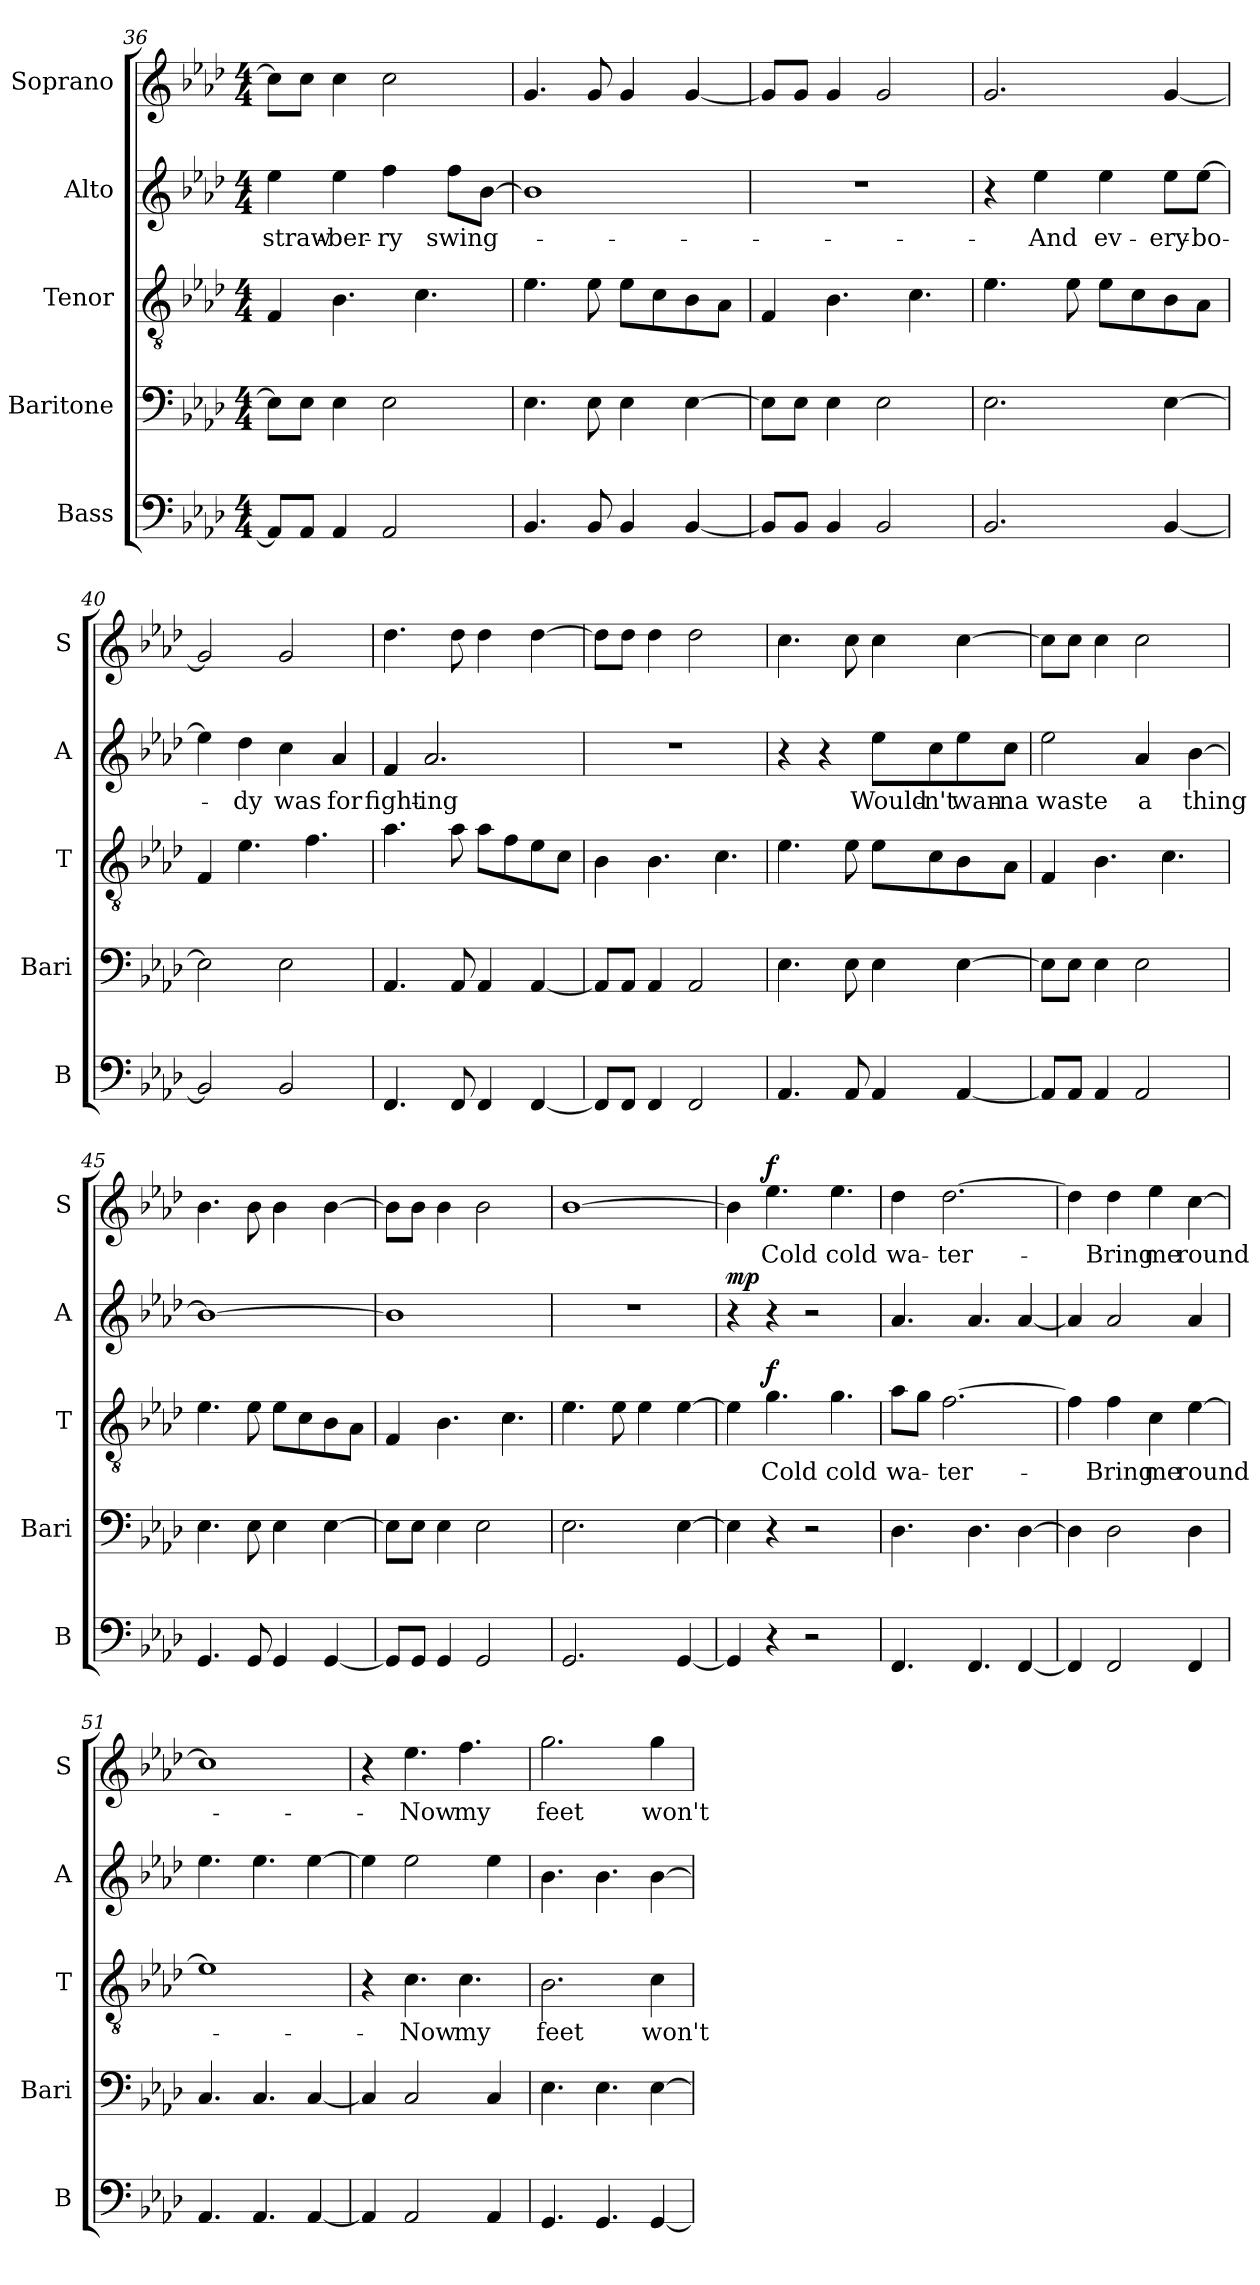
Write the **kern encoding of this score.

**kern	**kern	**kern	**text	**dynam	**kern	**text	**dynam	**kern	**text	**dynam
*part5	*part4	*part3	*part3	*part3	*part2	*part2	*part2	*part1	*part1	*part1
*staff5	*staff4	*staff3	*staff3	*staff3	*staff2	*staff2	*staff2	*staff1	*staff1	*staff1
*I"Bass	*I"Baritone	*I"Tenor	*	*	*I"Alto	*	*	*I"Soprano	*	*
*I'B	*I'Bari	*I'T	*	*	*I'A	*	*	*I'S	*	*
*clefF4	*clefF4	*clefGv2	*	*	*clefG2	*	*	*clefG2	*	*
*k[b-e-a-d-]	*k[b-e-a-d-]	*k[b-e-a-d-]	*	*	*k[b-e-a-d-]	*	*	*k[b-e-a-d-]	*	*
*M4/4	*M4/4	*M4/4	*	*	*M4/4	*	*	*M4/4	*	*
=36	=36	=36	=36	=36	=36	=36	=36	=36	=36	=36
!	!	!	!	!	!	!LO:LY:b	!	!	!	!
8AA-/L]	8E-\L]	4F/	.	.	4ee-\	straw-	.	8cc\L]	.	.
8AA-/J	8E-\J	.	.	.	.	.	.	8cc\J	.	.
!	!	!	!	!	!	!LO:LY:b	!	!	!	!
4AA-/	4E-\	4.B-\	.	.	4ee-\	-ber-	.	4cc\	.	.
!	!	!	!	!	!	!LO:LY:b	!	!	!	!
2AA-/	2E-\	.	.	.	4ff\	-ry	.	2cc\	.	.
.	.	4.c\	.	.	.	.	.	.	.	.
!	!	!	!	!	!	!LO:LY:b	!	!	!	!
.	.	.	.	.	8ff\L	swing-	.	.	.	.
.	.	.	.	.	[8b-\J	.	.	.	.	.
!!LO:PB:g=z
=37	=37	=37	=37	=37	=37	=37	=37	=37	=37	=37
4.BB-/	4.E-\	4.e-\	.	.	1b-]	.	.	4.g/	.	.
8BB-/	8E-\	8e-\	.	.	.	.	.	8g/	.	.
4BB-/	4E-\	8e-\L	.	.	.	.	.	4g/	.	.
.	.	8c\	.	.	.	.	.	.	.	.
[4BB-/	[4E-\	8B-\	.	.	.	.	.	[4g/	.	.
.	.	8A-\J	.	.	.	.	.	.	.	.
=38	=38	=38	=38	=38	=38	=38	=38	=38	=38	=38
8BB-/L]	8E-\L]	4F/	.	.	1r	.	.	8g/L]	.	.
8BB-/J	8E-\J	.	.	.	.	.	.	8g/J	.	.
4BB-/	4E-\	4.B-\	.	.	.	.	.	4g/	.	.
2BB-/	2E-\	.	.	.	.	.	.	2g/	.	.
.	.	4.c\	.	.	.	.	.	.	.	.
=39	=39	=39	=39	=39	=39	=39	=39	=39	=39	=39
2.BB-/	2.E-\	4.e-\	.	.	4r	.	.	2.g/	.	.
!	!	!	!	!	!	!LO:LY:b	!	!	!	!
.	.	.	.	.	4ee-\	-And	.	.	.	.
.	.	8e-\	.	.	.	.	.	.	.	.
!	!	!	!	!	!	!LO:LY:b	!	!	!	!
.	.	8e-\L	.	.	4ee-\	ev-	.	.	.	.
.	.	8c\	.	.	.	.	.	.	.	.
!	!	!	!	!	!	!LO:LY:b	!	!	!	!
[4BB-/	[4E-\	8B-\	.	.	8ee-\L	-ery-	.	[4g/	.	.
!	!	!	!	!	!	!LO:LY:b	!	!	!	!
.	.	8A-\J	.	.	[8ee-\J	-bo-	.	.	.	.
=40	=40	=40	=40	=40	=40	=40	=40	=40	=40	=40
2BB-/]	2E-\]	4F/	.	.	4ee-\]	.	.	2g/]	.	.
!	!	!	!	!	!	!LO:LY:b	!	!	!	!
.	.	4.e-\	.	.	4dd-\	-dy	.	.	.	.
!	!	!	!	!	!	!LO:LY:b	!	!	!	!
2BB-/	2E-\	.	.	.	4cc\	was	.	2g/	.	.
.	.	4.f\	.	.	.	.	.	.	.	.
!	!	!	!	!	!	!LO:LY:b	!	!	!	!
.	.	.	.	.	4a-/	for	.	.	.	.
=41	=41	=41	=41	=41	=41	=41	=41	=41	=41	=41
!	!	!	!	!	!	!LO:LY:b	!	!	!	!
4.FF/	4.AA-/	4.a-\	.	.	4f/	fight-	.	4.dd-\	.	.
!	!	!	!	!	!	!LO:LY:b	!	!	!	!
.	.	.	.	.	2.a-/	-ing	.	.	.	.
8FF/	8AA-/	8a-\	.	.	.	.	.	8dd-\	.	.
4FF/	4AA-/	8a-\L	.	.	.	.	.	4dd-\	.	.
.	.	8f\	.	.	.	.	.	.	.	.
[4FF/	[4AA-/	8e-\	.	.	.	.	.	[4dd-\	.	.
.	.	8c\J	.	.	.	.	.	.	.	.
!!LO:LB:g=z
=42	=42	=42	=42	=42	=42	=42	=42	=42	=42	=42
8FF/L]	8AA-/L]	4B-\	.	.	1r	.	.	8dd-\L]	.	.
8FF/J	8AA-/J	.	.	.	.	.	.	8dd-\J	.	.
4FF/	4AA-/	4.B-\	.	.	.	.	.	4dd-\	.	.
2FF/	2AA-/	.	.	.	.	.	.	2dd-\	.	.
.	.	4.c\	.	.	.	.	.	.	.	.
=43	=43	=43	=43	=43	=43	=43	=43	=43	=43	=43
4.AA-/	4.E-\	4.e-\	.	.	4r	.	.	4.cc\	.	.
.	.	.	.	.	4r	.	.	.	.	.
8AA-/	8E-\	8e-\	.	.	.	.	.	8cc\	.	.
!	!	!	!	!	!	!LO:LY:b	!	!	!	!
4AA-/	4E-\	8e-\L	.	.	8ee-\L	Would-	.	4cc\	.	.
!	!	!	!	!	!	!LO:LY:b	!	!	!	!
.	.	8c\	.	.	8cc\	-n't	.	.	.	.
!	!	!	!	!	!	!LO:LY:b	!	!	!	!
[4AA-/	[4E-\	8B-\	.	.	8ee-\	wan-	.	[4cc\	.	.
!	!	!	!	!	!	!LO:LY:b	!	!	!	!
.	.	8A-\J	.	.	8cc\J	-na	.	.	.	.
=44	=44	=44	=44	=44	=44	=44	=44	=44	=44	=44
!	!	!	!	!	!	!LO:LY:b	!	!	!	!
8AA-/L]	8E-\L]	4F/	.	.	2ee-\	waste	.	8cc\L]	.	.
8AA-/J	8E-\J	.	.	.	.	.	.	8cc\J	.	.
4AA-/	4E-\	4.B-\	.	.	.	.	.	4cc\	.	.
!	!	!	!	!	!	!LO:LY:b	!	!	!	!
2AA-/	2E-\	.	.	.	4a-/	a	.	2cc\	.	.
.	.	4.c\	.	.	.	.	.	.	.	.
!	!	!	!	!	!	!LO:LY:b	!	!	!	!
.	.	.	.	.	[4b-\	thing	.	.	.	.
=45	=45	=45	=45	=45	=45	=45	=45	=45	=45	=45
4.GG/	4.E-\	4.e-\	.	.	1b-_	.	.	4.b-\	.	.
8GG/	8E-\	8e-\	.	.	.	.	.	8b-\	.	.
4GG/	4E-\	8e-\L	.	.	.	.	.	4b-\	.	.
.	.	8c\	.	.	.	.	.	.	.	.
[4GG/	[4E-\	8B-\	.	.	.	.	.	[4b-\	.	.
.	.	8A-\J	.	.	.	.	.	.	.	.
=46	=46	=46	=46	=46	=46	=46	=46	=46	=46	=46
8GG/L]	8E-\L]	4F/	.	.	1b-]	.	.	8b-\L]	.	.
8GG/J	8E-\J	.	.	.	.	.	.	8b-\J	.	.
4GG/	4E-\	4.B-\	.	.	.	.	.	4b-\	.	.
2GG/	2E-\	.	.	.	.	.	.	2b-\	.	.
.	.	4.c\	.	.	.	.	.	.	.	.
!!LO:PB:g=z
=47	=47	=47	=47	=47	=47	=47	=47	=47	=47	=47
2.GG/	2.E-\	4.e-\	.	.	1r	.	.	[1b-	.	.
.	.	8e-\	.	.	.	.	.	.	.	.
.	.	4e-\	.	.	.	.	.	.	.	.
[4GG/	[4E-\	[4e-\	.	.	.	.	.	.	.	.
=48	=48	=48	=48	=48	=48	=48	=48	=48	=48	=48
!	!	!	!	!	!	!	!LO:DY:b	!	!	!
4GG/]	4E-\]	4e-\]	.	.	4r	.	mp	4b-\]	.	.
!	!	!	!LO:LY:b	!LO:DY:b	!	!	!	!	!LO:LY:b	!LO:DY:b
4r	4r	4.g\	Cold	f	4r	.	.	4.ee-\	Cold	f
2r	2r	.	.	.	2r	.	.	.	.	.
!	!	!	!LO:LY:b	!	!	!	!	!	!LO:LY:b	!
.	.	4.g\	cold	.	.	.	.	4.ee-\	cold	.
=49	=49	=49	=49	=49	=49	=49	=49	=49	=49	=49
!	!	!	!LO:LY:b	!	!	!	!	!	!LO:LY:b	!
4.FF/	4.D-\	8a-\L	wa-	.	4.a-/	.	.	4dd-\	wa-	.
.	.	8g\J	.	.	.	.	.	.	.	.
!	!	!	!LO:LY:b	!	!	!	!	!	!LO:LY:b	!
.	.	[2.f\	-ter-	.	.	.	.	[2.dd-\	-ter-	.
4.FF/	4.D-\	.	.	.	4.a-/	.	.	.	.	.
[4FF/	[4D-\	.	.	.	[4a-/	.	.	.	.	.
=50	=50	=50	=50	=50	=50	=50	=50	=50	=50	=50
4FF/]	4D-\]	4f\]	.	.	4a-/]	.	.	4dd-\]	.	.
!	!	!	!LO:LY:b	!	!	!	!	!	!LO:LY:b	!
2FF/	2D-\	4f\	-Bring	.	2a-/	.	.	4dd-\	-Bring	.
!	!	!	!LO:LY:b	!	!	!	!	!	!LO:LY:b	!
.	.	4c\	me	.	.	.	.	4ee-\	me	.
!	!	!	!LO:LY:b	!	!	!	!	!	!LO:LY:b	!
4FF/	4D-\	[4e-\	round-	.	4a-/	.	.	[4cc\	round-	.
=51	=51	=51	=51	=51	=51	=51	=51	=51	=51	=51
4.AA-/	4.C/	1e-]	.	.	4.ee-\	.	.	1cc]	.	.
4.AA-/	4.C/	.	.	.	4.ee-\	.	.	.	.	.
[4AA-/	[4C/	.	.	.	[4ee-\	.	.	.	.	.
=52	=52	=52	=52	=52	=52	=52	=52	=52	=52	=52
4AA-/]	4C/]	4r	.	.	4ee-\]	.	.	4r	.	.
!	!	!	!LO:LY:b	!	!	!	!	!	!LO:LY:b	!
2AA-/	2C/	4.c\	-Now	.	2ee-\	.	.	4.ee-\	-Now	.
!	!	!	!LO:LY:b	!	!	!	!	!	!LO:LY:b	!
.	.	4.c\	my	.	.	.	.	4.ff\	my	.
4AA-/	4C/	.	.	.	4ee-\	.	.	.	.	.
!!LO:LB:g=z
=53	=53	=53	=53	=53	=53	=53	=53	=53	=53	=53
!	!	!	!LO:LY:b	!	!	!	!	!	!LO:LY:b	!
4.GG/	4.E-\	2.B-\	feet	.	4.b-\	.	.	2.gg\	feet	.
4.GG/	4.E-\	.	.	.	4.b-\	.	.	.	.	.
!	!	!	!LO:LY:b	!	!	!	!	!	!LO:LY:b	!
[4GG/	[4E-\	4c\	won't	.	[4b-\	.	.	4gg\	won't	.
=	=	=	=	=	=	=	=	=	=	=
*-	*-	*-	*-	*-	*-	*-	*-	*-	*-	*-
